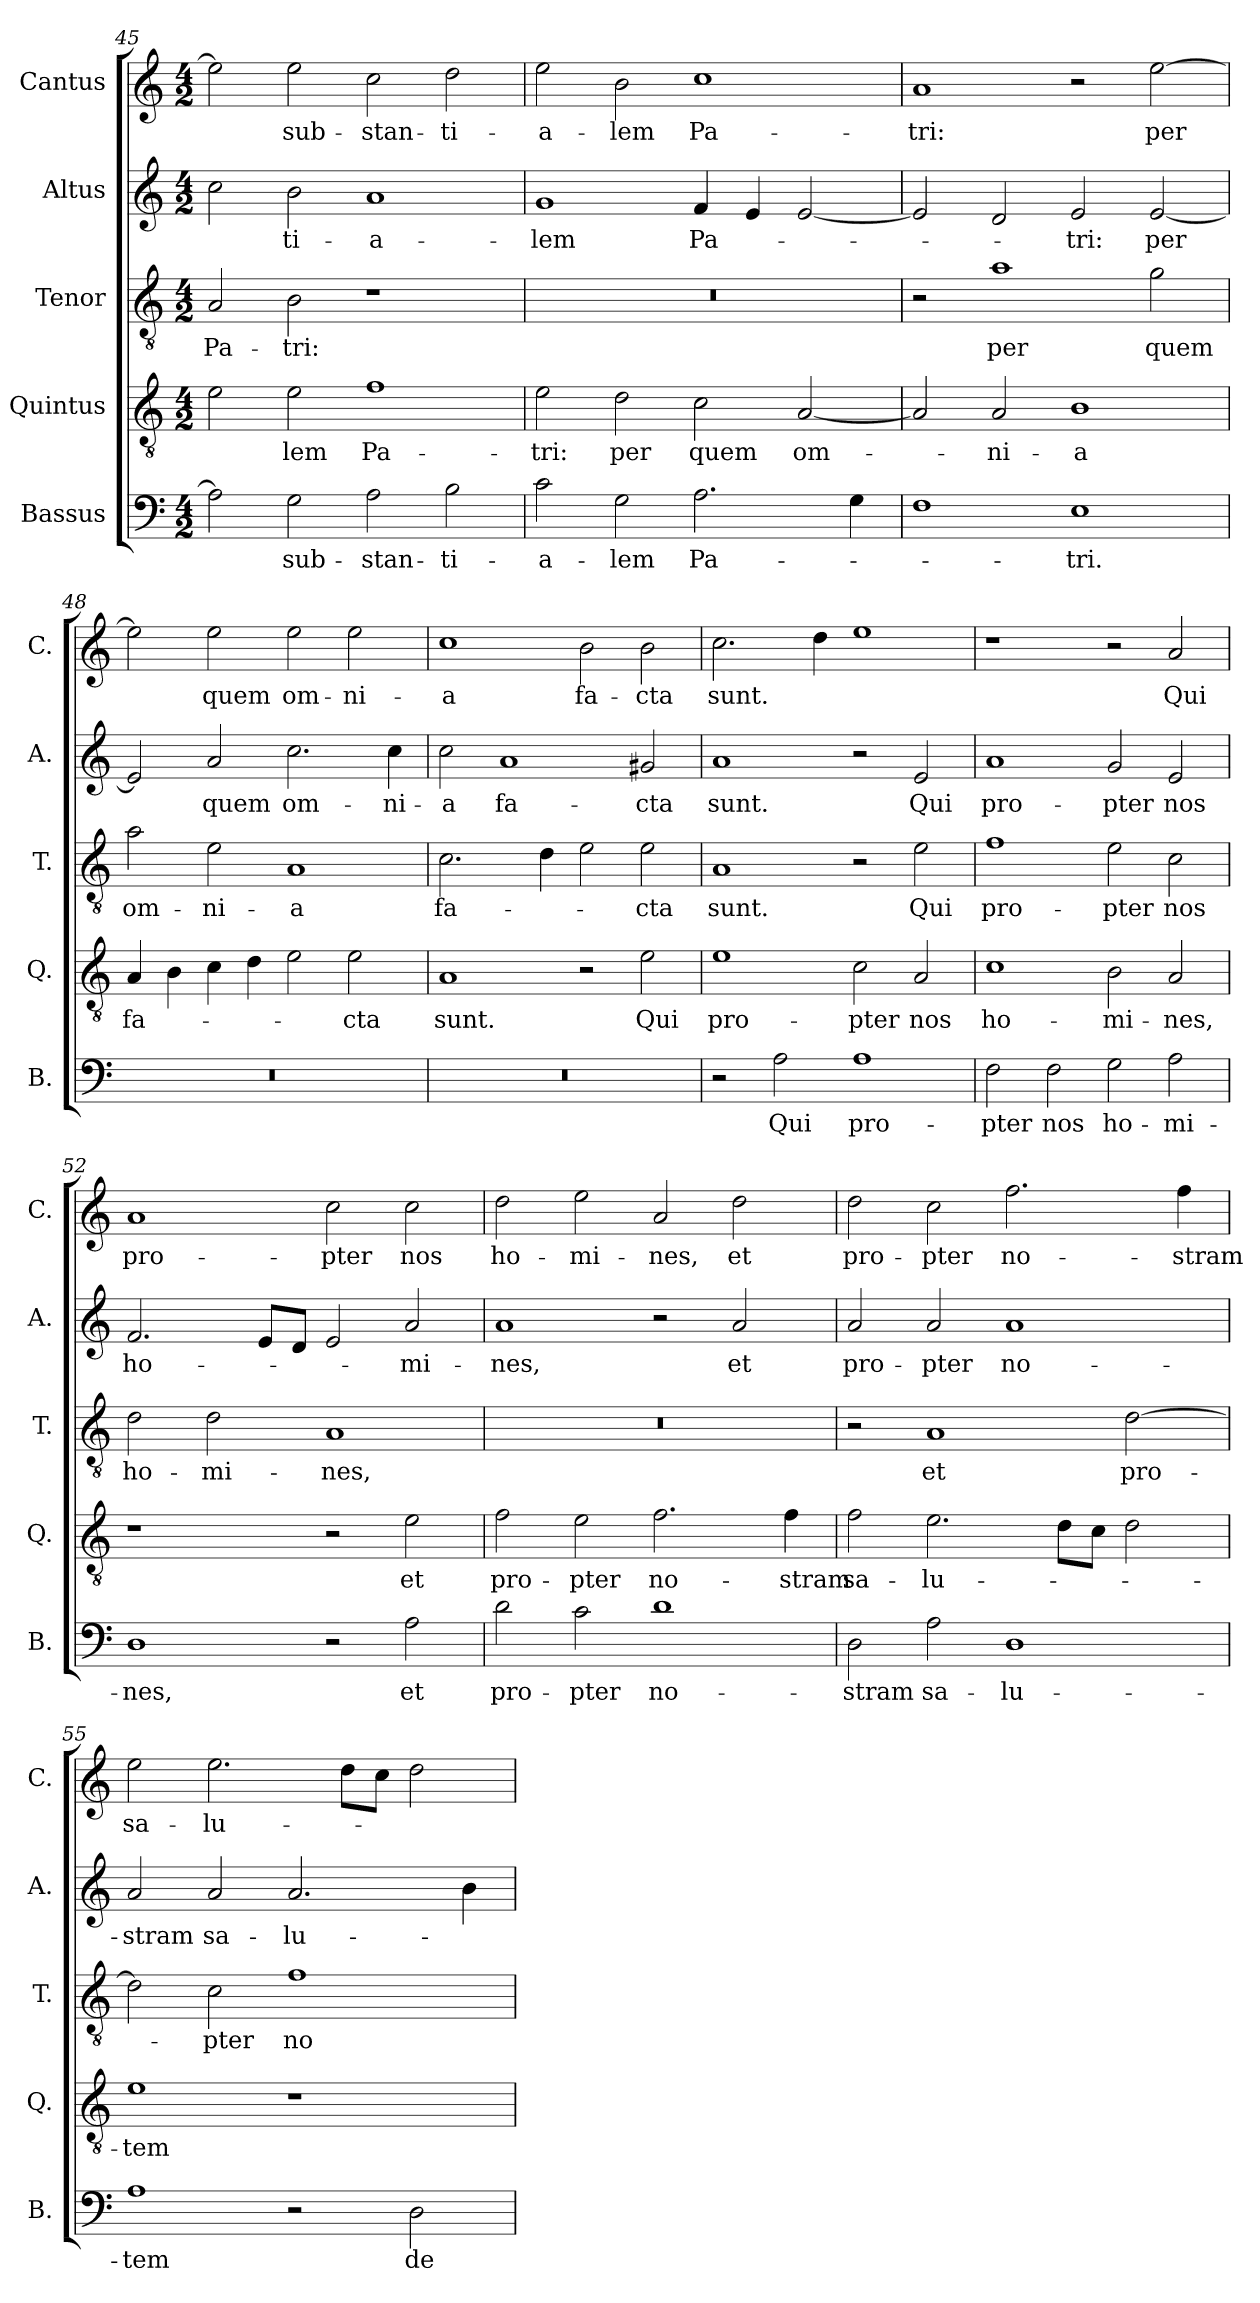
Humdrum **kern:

**kern	**text	**kern	**text	**kern	**text	**kern	**text	**kern	**text
*part5	*part5	*part4	*part4	*part3	*part3	*part2	*part2	*part1	*part1
*staff5	*staff5	*staff4	*staff4	*staff3	*staff3	*staff2	*staff2	*staff1	*staff1
*I"Bassus	*	*I"Quintus	*	*I"Tenor	*	*I"Altus	*	*I"Cantus	*
*I'B.	*	*I'Q.	*	*I'T.	*	*I'A.	*	*I'C.	*
*clefF4	*	*clefGv2	*	*clefGv2	*	*clefG2	*	*clefG2	*
*	*	*ITrd7c12	*	*ITrd7c12	*	*	*	*	*
*k[]	*	*k[]	*	*k[]	*	*k[]	*	*k[]	*
*C:	*	*C:	*	*C:	*	*C:	*	*C:	*
*M4/2	*	*M4/2	*	*M4/2	*	*M4/2	*	*M4/2	*
=45	=45	=45	=45	=45	=45	=45	=45	=45	=45
2A\]	.	2E\	.	2AA/	Pa-	2cc\	.	2ee\]	.
2G\	-sub-	2E\	-lem	2BB\	-tri:	2b\	-ti-	2ee\	-sub-
2A\	-stan-	1F\	Pa-	1r	.	1a/	-a-	2cc\	-stan-
2B\	-ti-	.	.	.	.	.	.	2dd\	-ti-
=46	=46	=46	=46	=46	=46	=46	=46	=46	=46
2c\	-a-	2E\	-tri:	0r	.	1g/	-lem	2ee\	-a-
2G\	-lem	2D\	per	.	.	.	.	2b\	-lem
2.A\	Pa-	2C\	quem	.	.	4f/	Pa-	1cc\	Pa-
.	.	.	.	.	.	4e/	.	.	.
.	.	[2AA/	om-	.	.	[2e/	.	.	.
4G\	.	.	.	.	.	.	.	.	.
=47	=47	=47	=47	=47	=47	=47	=47	=47	=47
1F\	.	2AA/]	.	2r	.	2e/]	.	1a/	-tri:
.	.	2AA/	-ni-	1A\	per	2d/	.	.	.
1E\	-tri.	1BB\	-a	.	.	2e/	-tri:	2r	.
.	.	.	.	2G\	quem	[2e/	per	[2ee\	per
=48	=48	=48	=48	=48	=48	=48	=48	=48	=48
0r	.	4AA/	fa-	2A\	om-	2e/]	.	2ee\]	.
.	.	4BB\	.	.	.	.	.	.	.
.	.	4C\	.	2E\	-ni-	2a/	quem	2ee\	quem
.	.	4D\	.	.	.	.	.	.	.
.	.	2E\	.	1AA/	-a	2.cc\	om-	2ee\	om-
.	.	2E\	-cta	.	.	.	.	2ee\	-ni-
.	.	.	.	.	.	4cc\	-ni-	.	.
=49	=49	=49	=49	=49	=49	=49	=49	=49	=49
0r	.	1AA/	sunt.	2.C\	fa-	2cc\	-a	1cc\	-a
.	.	.	.	.	.	1a/	fa-	.	.
.	.	.	.	4D\	.	.	.	.	.
.	.	2r	.	2E\	.	.	.	2b\	fa-
.	.	2E\	Qui	2E\	-cta	2g#/	-cta	2b\	-cta
=50	=50	=50	=50	=50	=50	=50	=50	=50	=50
2r	.	1E\	pro-	1AA/	sunt.	1a/	sunt.	2.cc\	sunt.
2A\	Qui	.	.	.	.	.	.	.	.
.	.	.	.	.	.	.	.	4dd\	.
1A\	pro-	2C\	-pter	2r	.	2r	.	1ee\	.
.	.	2AA/	nos	2E\	Qui	2e/	Qui	.	.
=51	=51	=51	=51	=51	=51	=51	=51	=51	=51
2F\	-pter	1C\	ho-	1F\	pro-	1a/	pro-	1r	.
2F\	nos	.	.	.	.	.	.	.	.
2G\	ho-	2BB\	-mi-	2E\	-pter	2g/	-pter	2r	.
2A\	-mi-	2AA/	-nes,	2C\	nos	2e/	nos	2a/	Qui
=52	=52	=52	=52	=52	=52	=52	=52	=52	=52
1D\	-nes,	1r	.	2D\	ho-	2.f/	ho-	1a/	pro-
.	.	.	.	2D\	-mi-	.	.	.	.
.	.	.	.	.	.	8e/L	.	.	.
.	.	.	.	.	.	8d/J	.	.	.
2r	.	2r	.	1AA/	-nes,	2e/	.	2cc\	-pter
2A\	et	2E\	et	.	.	2a/	-mi-	2cc\	nos
=53	=53	=53	=53	=53	=53	=53	=53	=53	=53
2d\	pro-	2F\	pro-	0r	.	1a/	-nes,	2dd\	ho-
2c\	-pter	2E\	-pter	.	.	.	.	2ee\	-mi-
1d\	no-	2.F\	no-	.	.	2r	.	2a/	-nes,
.	.	.	.	.	.	2a/	et	2dd\	et
.	.	4F\	-stram	.	.	.	.	.	.
=54	=54	=54	=54	=54	=54	=54	=54	=54	=54
2D\	-stram	2F\	sa-	2r	.	2a/	pro-	2dd\	pro-
2A\	sa-	2.E\	-lu-	1AA/	et	2a/	-pter	2cc\	-pter
1D\	-lu-	.	.	.	.	1a/	no-	2.ff\	no-
.	.	8D\L	.	.	.	.	.	.	.
.	.	8C\J	.	.	.	.	.	.	.
.	.	2D\	.	[2D\	pro-	.	.	.	.
.	.	.	.	.	.	.	.	4ff\	-stram
=55	=55	=55	=55	=55	=55	=55	=55	=55	=55
1A\	-tem	1E\	-tem	2D\]	.	2a/	-stram	2ee\	sa-
.	.	.	.	2C\	-pter	2a/	sa-	2.ee\	-lu-
2r	.	1r	.	1F\	no-	2.a/	-lu-	.	.
.	.	.	.	.	.	.	.	8dd\L	.
.	.	.	.	.	.	.	.	8cc\J	.
2D\	de-	.	.	.	.	.	.	2dd\	.
.	.	.	.	.	.	4b\	.	.	.
=	=	=	=	=	=	=	=	=	=
*-	*-	*-	*-	*-	*-	*-	*-	*-	*-
